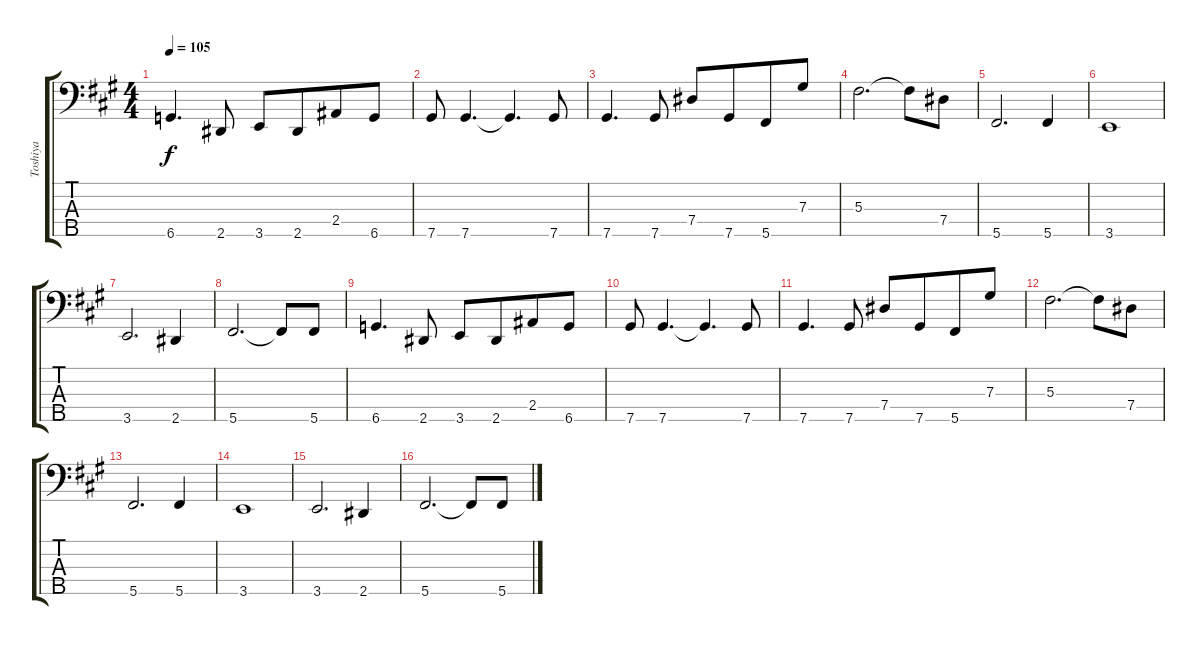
\track ("Toshiya" "Toshiya") {instrument electricbassfinger}
\staff {score tabs}
\tuning (B2 Gb2 Db2 Ab1 Db1) {hide}
\ts (4 4)
\tempo 105
\clef f4
\ks f#minor
6.5.4{d dy f} 2.5.8 3.5.8 2.5.8{beam merge} 2.4.8 6.5.8 |
7.5.8 7.5.4{d} 7.5{t}.4{d} 7.5.8 |
7.5.4{d volume 3} 7.5.8 7.4.8 7.5.8{beam merge} 5.5.8 7.3.8 |
5.3.2{d} 5.3{t}.8 7.4.8 |
5.5.2{d} 5.5.4 |
3.5.1 |
3.5.2{d volume 2} 2.5.4 |
5.5.2{d} 5.5{t}.8 5.5.8 |
6.5.4{d} 2.5.8 3.5.8 2.5.8{beam merge} 2.4.8 6.5.8 |
7.5.8 7.5.4{d} 7.5{t}.4{d} 7.5.8 |
7.5.4{d volume 1} 7.5.8 7.4.8 7.5.8{beam merge} 5.5.8 7.3.8 |
5.3.2{d} 5.3{t}.8 7.4.8 |
5.5.2{d} 5.5.4 |
3.5.1 |
3.5.2{d volume 0} 2.5.4 |
5.5.2{d} 5.5{t}.8 5.5.8
